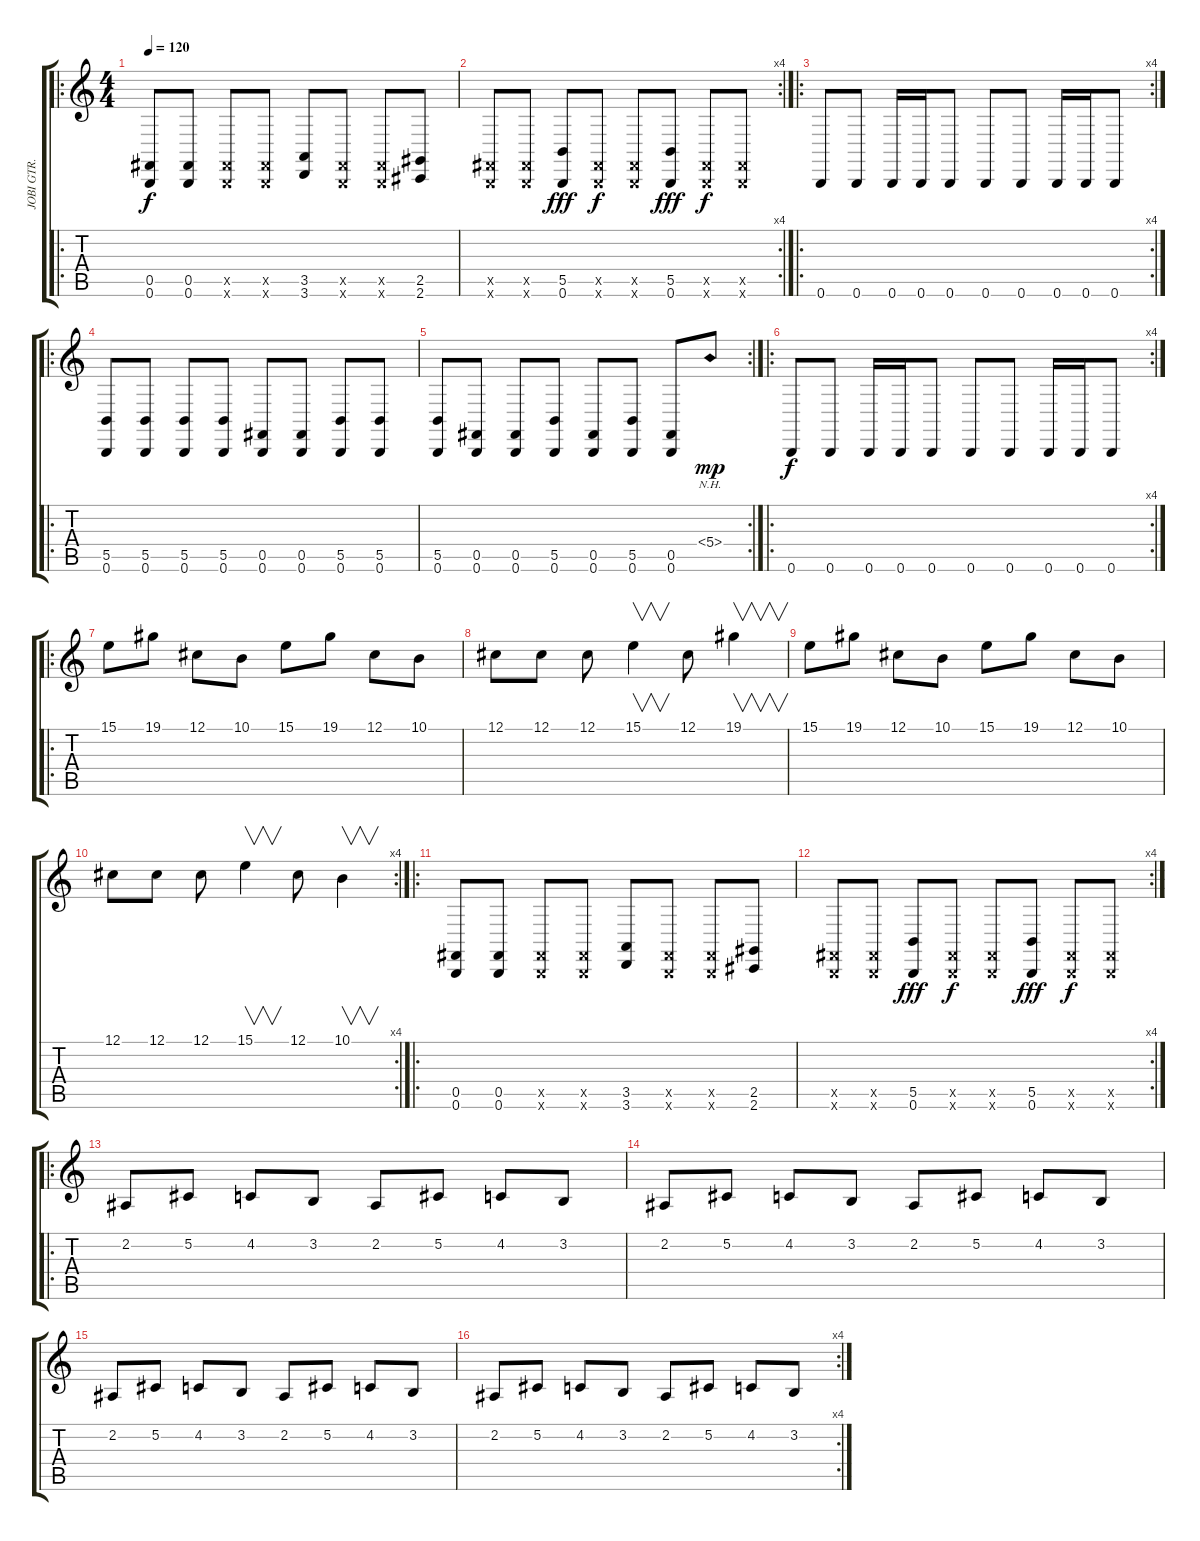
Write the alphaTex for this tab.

\track ("JOBI GTR. EFF." "JOBI GTR. ") {instrument synthstrings2}
\staff {score tabs}
\tuning (Db4 Ab3 E3 B2 Gb2 B1) {hide}
\ro
\ts (4 4)
\tempo 120
\clef g2
\ks c
(0.5 0.6).8{dy f} (0.5 0.6).8 (0.5{x} 0.6{x}).8 (0.5{x} 0.6{x}).8 (3.5 3.6).8 (0.5{x} 0.6{x}).8 (0.5{x} 0.6{x}).8 (2.5 2.6).8 |
\rc 4
(0.5{x} 0.6{x}).8 (0.5{x} 0.6{x}).8 (5.5 0.6).8{dy fff} (0.5{x} 0.6{x}).8{dy f} (0.5{x} 0.6{x}).8 (5.5 0.6).8{dy fff} (0.5{x} 0.6{x}).8{dy f} (0.5{x} 0.6{x}).8 |
\ro
\rc 4
0.6.8{instrument overdrivenguitar} 0.6.8 0.6.16 0.6.16 0.6.8 0.6.8 0.6.8 0.6.16 0.6.16 0.6.8 |
\ro
(5.5 0.6).8 (5.5 0.6).8 (5.5 0.6).8 (5.5 0.6).8 (0.5 0.6).8 (0.5 0.6).8 (5.5 0.6).8 (5.5 0.6).8 |
\rc 2
(5.5 0.6).8 (0.5 0.6).8 (0.5 0.6).8 (5.5 0.6).8 (0.5 0.6).8 (5.5 0.6).8 (0.5 0.6).8 5.4{nh}.8{dy mp} |
\ro
\rc 4
0.6.8{dy f} 0.6.8 0.6.16 0.6.16 0.6.8 0.6.8 0.6.8 0.6.16 0.6.16 0.6.8 |
\ro
15.1.8{instrument overdrivenguitar} 19.1.8 12.1.8 10.1.8 15.1.8 19.1.8 12.1.8 10.1.8 |
12.1.8 12.1.8 12.1.8 15.1.4{v} 12.1.8 19.1.4{v} |
15.1.8 19.1.8 12.1.8 10.1.8 15.1.8 19.1.8 12.1.8 10.1.8 |
\rc 4
12.1.8 12.1.8 12.1.8 15.1.4{v} 12.1.8 10.1.4{v} |
\ro
(0.5 0.6).8 (0.5 0.6).8 (0.5{x} 0.6{x}).8 (0.5{x} 0.6{x}).8 (3.5 3.6).8 (0.5{x} 0.6{x}).8 (0.5{x} 0.6{x}).8 (2.5 2.6).8 |
\rc 4
(0.5{x} 0.6{x}).8 (0.5{x} 0.6{x}).8 (5.5 0.6).8{dy fff} (0.5{x} 0.6{x}).8{dy f} (0.5{x} 0.6{x}).8 (5.5 0.6).8{dy fff} (0.5{x} 0.6{x}).8{dy f} (0.5{x} 0.6{x}).8 |
\ro
2.2.8{balance 8 instrument synthstrings2} 5.2.8 4.2.8 3.2.8 2.2.8 5.2.8 4.2.8 3.2.8 |
2.2.8 5.2.8 4.2.8 3.2.8 2.2.8 5.2.8 4.2.8 3.2.8 |
2.2.8 5.2.8 4.2.8 3.2.8 2.2.8 5.2.8 4.2.8 3.2.8 |
\rc 4
2.2.8 5.2.8 4.2.8 3.2.8 2.2.8 5.2.8 4.2.8 3.2.8
